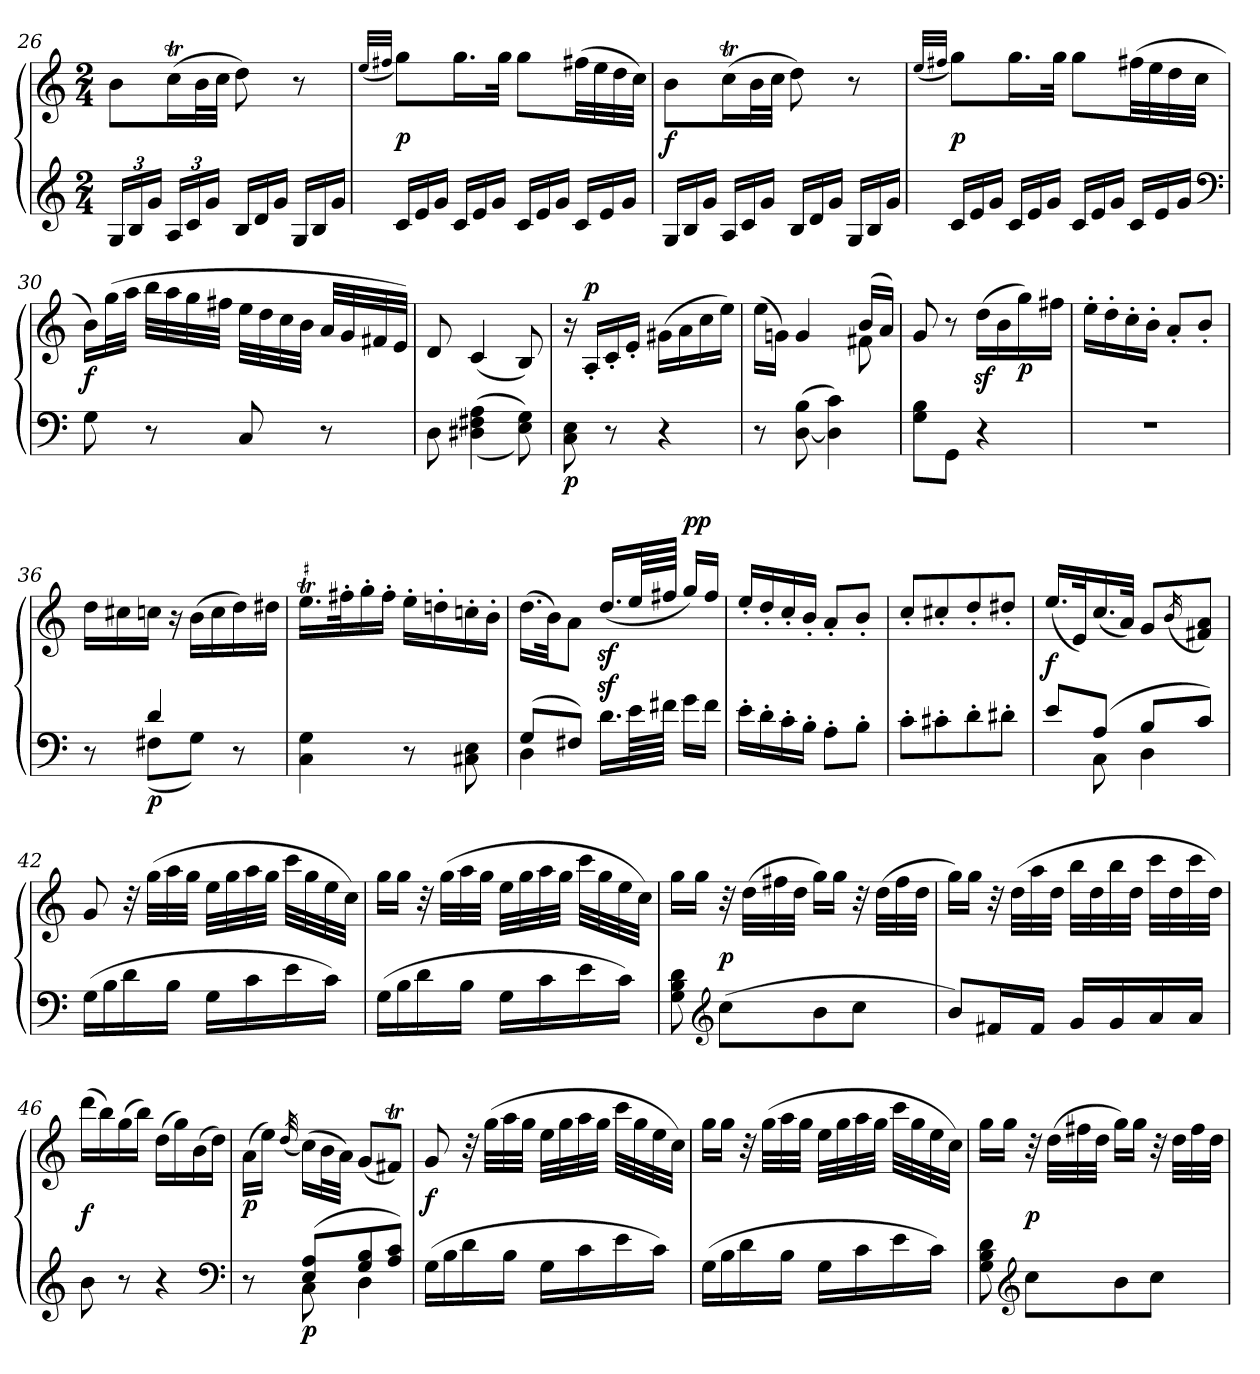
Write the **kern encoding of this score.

**kern	**kern	**dynam
*part1	*part1	*part1
*staff2	*staff1	*staff1/2
*clefG2	*clefG2	*
*k[]	*k[]	*
*C:	*C:	*
*M2/4	*M2/4	*
*Xbrackettup	*	*
=26	=26	=26
24GLL	8bL	.
24B	.	.
24gJJ	.	.
24ALL	(16ccTL	.
24c	.	.
.	32bL	.
24gJJ	.	.
.	32ccJJJ	.
*Xtuplet	*	*
24BLL	8dd)	.
24d	.	.
24gJJ	.	.
24GLL	8r	.
24B	.	.
24gJJ	.	.
!!LO:PB:g=z
=27	=27	=27
.	(<32qee/LLL	.
.	32qff#X/JJJ	.
24cLL	8ggL)	p
24e	.	.
24gJJ	.	.
24cLL	16.ggL	.
24e	.	.
24gJJ	.	.
.	32ggJJk	.
24cLL	8ggL	.
24e	.	.
24gJJ	.	.
24cLL	(32ff#XLL	.
.	32ee	.
24e	.	.
.	32dd	.
24gJJ	.	.
.	32ccJJJ)	.
=28	=28	=28
24GLL	8bL	f
24B	.	.
24gJJ	.	.
24ALL	(16ccTL	.
24c	.	.
.	32bL	.
24gJJ	.	.
.	32ccJJJ	.
24BLL	8dd)	.
24d	.	.
24gJJ	.	.
24GLL	8r	.
24B	.	.
24gJJ	.	.
=29	=29	=29
.	(<32qee/LLL	.
.	32qff#X/JJJ	.
24cLL	8ggL)	p
24e	.	.
24gJJ	.	.
24cLL	16.ggL	.
24e	.	.
24gJJ	.	.
.	32ggJJk	.
24cLL	8ggL	.
24e	.	.
24gJJ	.	.
24cLL	(32ff#XLL	.
.	32ee	.
24e	.	.
.	32dd	.
24gJJ	.	.
.	32ccJJJ	.
*clefF4	*	*
!!LO:LB:g=z
=30	=30	=30
8G	16bLL)	f
.	(32ggL	.
.	32aaJJJ	.
8r	32bbLLL	.
.	32aa	.
.	32gg	.
.	32ff#XJJJ	.
8C	32eeLLL	.
.	32dd	.
.	32cc	.
.	32bJJJ	.
8r	32aLLL	.
.	32g	.
.	32f#X	.
.	32eJJJ)	.
=31	=31	=31
8D	8d	.
!	!	!LO:DY:b=2
!	!	!LO:DY:n=1:a
((4A 4F#X 4D#X	(4c	fp fp
8G 8E))	8B)	.
=32	=32	=32
!	!	!LO:DY:b=2
8E 8C	16r	p
!	!	!LO:DY:a
.	16A'LL	p
8r	16c'	.
.	16e'JJ	.
4r	(16g#XLL	.
.	16a	.
.	16cc	.
.	16eeJJ)	.
=33	=33	=33
*	*^	*
8r	(16eeLL	4ryy	.
.	16gnJJ)	.	.
(8B [8D	4g	.	.
4c 4D])	.	8ryy	.
.	(16bLL	8f#X	.
.	16aJJ)	.	.
*	*v	*v	*
=34	=34	=34
8B 8GL	8g	.
8GGJ	8r	.
4r	(16ddz<LL	.
.	16b	.
!	!	!LO:DY:b
.	16gg)	p
.	16ff#XJJ	.
=35	=35	=35
2r	16ee'LL	.
.	16dd'	.
.	16cc'	.
.	16b'JJ	.
.	8a'L	.
.	8b'J	.
!!LO:LB:g=z
=36	=36	=36
*^	*	*
8r	8ryy	16ddLL	.
.	.	16cc#X	.
!	!	!	!LO:DY:b=2
4d	(8F#XL	16ccnJJ	p
.	.	16r	.
.	8GJ)	(16bLL	.
.	.	16cc	.
8r	8ryy	16dd)	.
.	.	16dd#XJJ	.
*v	*v	*	*
=37	=37	=37
!	!LO:TR:acc=#	!
4G 4C	16.eeTLL	.
.	32ff#X'k	.
.	16gg'	.
.	16ff#'JJ	.
8r	16ee'LL	.
.	16ddn'	.
8E 8C#X	16ccn'	.
.	16b'JJ	.
=38	=38	=38
*^	*	*
(>8GL	4D	(>16.ddLL	.
.	.	32bJk)	.
8F#XJ)	.	8aJ	.
16.dz<\LL	4ryy	(>16.ddz>/LL	.
64e\LL	.	64ee/LL	.
64f#X\JJJJ	.	64ff#X/JJJJ	.
!	!	!	!LO:DY:b=2
!	!	!	!LO:DY:n=1:a
16g\LL	.	16gg/LL)	p p
16f#<\JJ	.	16ff#>/JJ	.
*v	*v	*	*
=39	=39	=39
16e'<\LL	16ee'>/LL	.
16d'<\	16dd'>/	.
16c'<\	16cc'>/	.
16B'<\JJ	16b'>/JJ	.
8A'<\L	8a'>/L	.
8B'<\J	8b'>/J	.
=40	=40	=40
8c'<\L	8cc'>/L	.
8c#X'<\	8cc#X'>/	cresc.
8d'<\	8dd'>/	.
8d#X'<\J	8dd#X'>/J	.
=41	=41	=41
*^	*	*
8e\L	8ryy	(>16.ee/LL	f
.	.	32ek)	.
(>8A/J	8C	(>16.cc	.
.	.	32aJJk)	.
8BL	4D	8gL	.
.	.	(>16qb/	.
8cJ)	.	8a 8f#XJ)	.
*v	*v	*	*
!!LO:LB:g=z
=42	=42	=42
(16GLL	8g	.
16B	.	.
16d	32r	.
.	(32ggLLL	.
16BJJ	32aa	.
.	32ggJJJ	.
16GLL	32eeLLL	.
.	32gg	.
16c	32aa	.
.	32ggJJJ	.
16e	32cccLLL	.
.	32gg	.
16cJJ)	32ee	.
.	32ccJJJ)	.
=43	=43	=43
(16GLL	16ggLL	.
16B	16ggJJ	.
16d	32r	.
.	(32ggLLL	.
16BJJ	32aa	.
.	32ggJJJ	.
16GLL	32eeLLL	.
.	32gg	.
16c	32aa	.
.	32ggJJJ	.
16e	32cccLLL	.
.	32gg	.
16cJJ)	32ee	.
.	32ccJJJ)	.
=44	=44	=44
8d 8B 8G	16ggLL	.
.	16ggJJ	.
*clefG2	*	*
!	!	!LO:DY:c=2
(8ccL	32r	p
.	(32ddLLL	.
.	32ff#X	.
.	32ddJJJ	.
8b	16ggLL)	.
.	16ggJJ	.
8ccJ	32r	.
.	(32ddLLL	.
.	32ff#	.
.	32ddJJJ	.
=45	=45	=45
8bL)	16ggLL)	.
.	16ggJJ	.
16f#XL	32r	.
.	(>32ddLLL	cresc.
16f#JJ	32aa	.
.	32ddJJJ	.
16gLL	32bbLLL	.
.	32dd	.
16g	32bb	.
.	32ddJJJ	.
16a	32cccLLL	.
.	32dd	.
16aJJ	32ccc	.
.	32ddJJJ)	.
!!LO:LB:g=z
=46	=46	=46
8b	(16dddLL	f
.	16bb)	.
8r	(16gg	.
.	16bbJJ)	.
4r	(16ddLL	.
.	16gg)	.
.	(16b	.
.	16ddJJ)	.
*clefF4	*	*
=47	=47	=47
*^	*	*
!	!	!	!LO:DY:b
8r	8ryy	(16aLL	p
.	.	16eeJJ)	.
.	.	(<32qdd/	.
!	!	!	!LO:DY:b=2
(>8A 8EL	8C	(16ccLL)	p
.	.	32bL	.
.	.	32aJJJ)	.
8B 8G	4D	(8gL	.
8c 8AJ)	.	8f#XtJ)	.
*v	*v	*	*
=48	=48	=48
(16GLL	8g	f
16B	.	.
16d	32r	.
.	(32ggLLL	.
16BJJ	32aa	.
.	32ggJJJ	.
16GLL	32eeLLL	.
.	32gg	.
16c	32aa	.
.	32ggJJJ	.
16e	32cccLLL	.
.	32gg	.
16cJJ)	32ee	.
.	32ccJJJ)	.
=49	=49	=49
(16GLL	16ggLL	.
16B	16ggJJ	.
16d	32r	.
.	(32ggLLL	.
16BJJ	32aa	.
.	32ggJJJ	.
16GLL	32eeLLL	.
.	32gg	.
16c	32aa	.
.	32ggJJJ	.
16e	32cccLLL	.
.	32gg	.
16cJJ)	32ee	.
.	32ccJJJ)	.
!!LO:LB:g=z
=50	=50	=50
8d 8B 8G	16ggLL	.
.	16ggJJ	.
*clefG2	*	*
!	!	!LO:DY:c=2
8ccL	32r	p
.	(32ddLLL	.
.	32ff#X	.
.	32ddJJJ	.
8b	16ggLL)	.
.	16ggJJ	.
8ccJ	32r	.
.	32ddLLL	.
.	32ff#	.
.	32ddJJJ	.
=	=	=
*-	*-	*-
